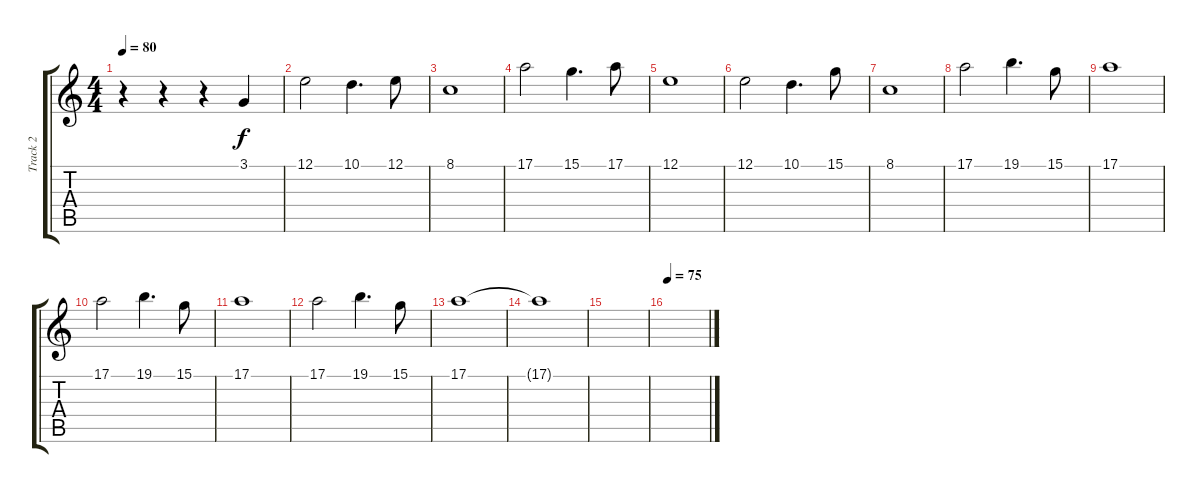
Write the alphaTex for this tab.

\track ("Track 2" "Track 2") {instrument harmonica}
\staff {score tabs}
\tuning (E4 B3 G3 D3 A2 E2) {hide}
\ts (4 4)
\tempo 80
\clef g2
\ks c
r.4{dy f} r.4 r.4 3.1.4 |
12.1.2 10.1.4{d} 12.1.8 |
8.1.1 |
17.1.2 15.1.4{d} 17.1.8 |
12.1.1 |
12.1.2 10.1.4{d} 15.1.8 |
8.1.1 |
17.1.2 19.1.4{d} 15.1.8 |
17.1.1 |
17.1.2 19.1.4{d} 15.1.8 |
17.1.1 |
17.1.2 19.1.4{d} 15.1.8 |
17.1.1 |
17.1{t}.1 |
|
\tempo 75
